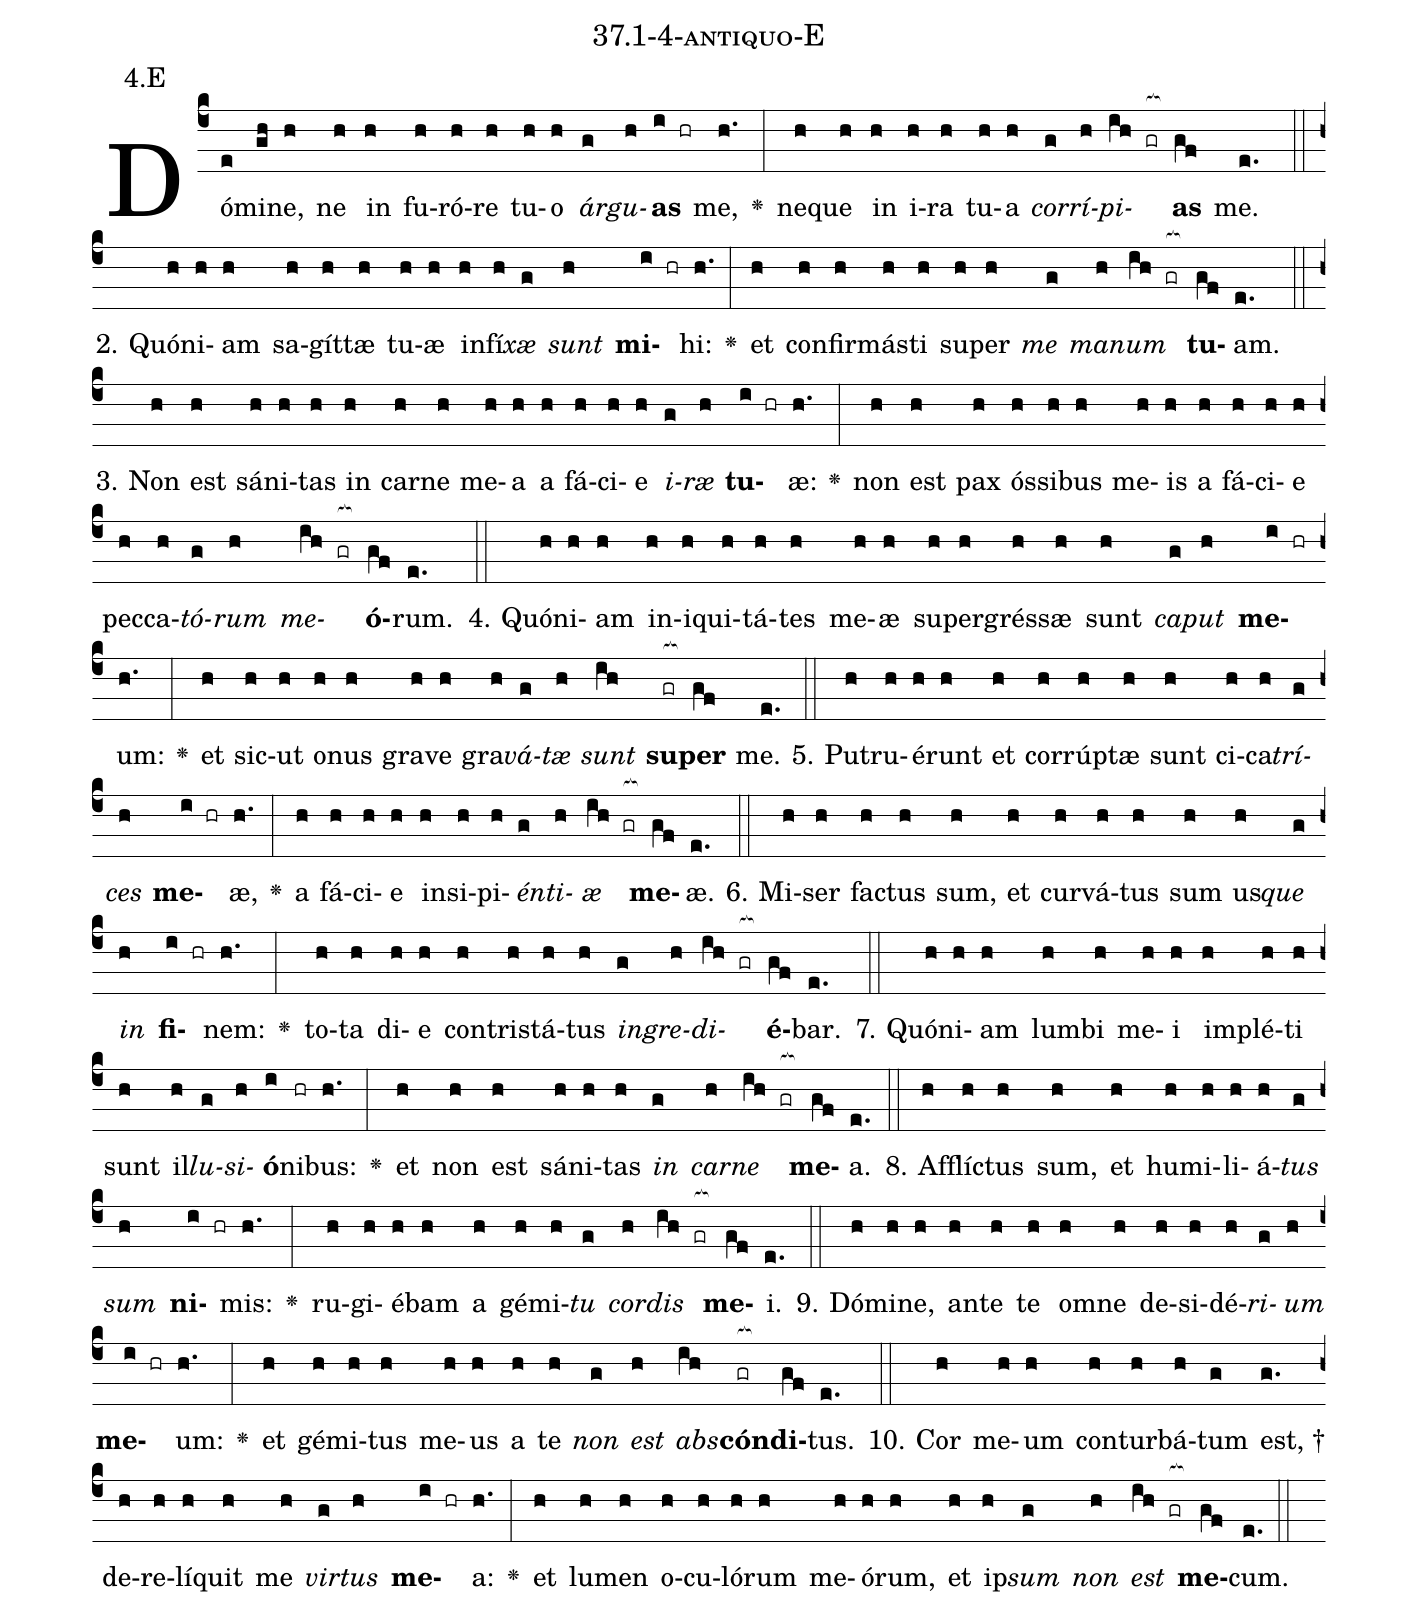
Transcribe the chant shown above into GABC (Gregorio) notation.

name: 37.1-4-antiquo-E;
annotation: 4.E;
%%
(c4)Dó(e)mi(gh)ne,(h) ne(h) in(h) fu(h)ró(h)re(h) tu(h)o(h) <i>ár</i>(g)<i>gu</i>(h)<b>as</b>(i hr) me,(h.) <v>\greheightstar</v>(:) ne(h)que(h) in(h) i(h)ra(h) tu(h)a(h) <i>cor</i>(g)<i>rí</i>(h)<i>pi</i>(ih gr[ocb:1{])<b>as</b>(gf[ocb:0}]) me.(e.) (::)
2. Quón(h)i(h)am(h) sa(h)gít(h)tæ(h) tu(h)æ(h) in(h)fí(h)<i>xæ</i>(g) <i>sunt</i>(h) <b>mi</b>(i hr)hi:(h.) <v>\greheightstar</v>(:) et(h) con(h)fir(h)más(h)ti(h) su(h)per(h) <i>me</i>(g) <i>ma</i>(h)<i>num</i>(ih gr[ocb:1{]) <b>tu</b>(gf[ocb:0}])am.(e.) (::)
3. Non(h) est(h) sá(h)ni(h)tas(h) in(h) car(h)ne(h) me(h)a(h) a(h) fá(h)ci(h)e(h) <i>i</i>(g)<i>ræ</i>(h) <b>tu</b>(i hr)æ:(h.) <v>\greheightstar</v>(:) non(h) est(h) pax(h) ós(h)si(h)bus(h) me(h)is(h) a(h) fá(h)ci(h)e(h) pec(h)ca(h)<i>tó</i>(g)<i>rum</i>(h) <i>me</i>(ih gr[ocb:1{])<b>ó</b>(gf[ocb:0}])rum.(e.) (::)
4. Quón(h)i(h)am(h) in(h)i(h)qui(h)tá(h)tes(h) me(h)æ(h) su(h)per(h)grés(h)sæ(h) sunt(h) <i>ca</i>(g)<i>put</i>(h) <b>me</b>(i hr)um:(h.) <v>\greheightstar</v>(:) et(h) sic(h)ut(h) o(h)nus(h) gra(h)ve(h) gra(h)<i>vá</i>(g)<i>tæ</i>(h) <i>sunt</i>(ih) <b>su</b>(gr[ocb:1{])<b>per</b>(gf[ocb:0}]) me.(e.) (::)
5. Pu(h)tru(h)é(h)runt(h) et(h) cor(h)rúp(h)tæ(h) sunt(h) ci(h)ca(h)<i>trí</i>(g)<i>ces</i>(h) <b>me</b>(i hr)æ,(h.) <v>\greheightstar</v>(:) a(h) fá(h)ci(h)e(h) in(h)si(h)pi(h)<i>én</i>(g)<i>ti</i>(h)<i>æ</i>(ih gr[ocb:1{]) <b>me</b>(gf[ocb:0}])æ.(e.) (::)
6. Mi(h)ser(h) fac(h)tus(h) sum,(h) et(h) cur(h)vá(h)tus(h) sum(h) us(h)<i>que</i>(g) <i>in</i>(h) <b>fi</b>(i hr)nem:(h.) <v>\greheightstar</v>(:) to(h)ta(h) di(h)e(h) con(h)tris(h)tá(h)tus(h) <i>in</i>(g)<i>gre</i>(h)<i>di</i>(ih gr[ocb:1{])<b>é</b>(gf[ocb:0}])bar.(e.) (::)
7. Quón(h)i(h)am(h) lum(h)bi(h) me(h)i(h) im(h)plé(h)ti(h) sunt(h) il(h)<i>lu</i>(g)<i>si</i>(h)<b>ó</b>(i)ni(hr)bus:(h.) <v>\greheightstar</v>(:) et(h) non(h) est(h) sá(h)ni(h)tas(h) <i>in</i>(g) <i>car</i>(h)<i>ne</i>(ih gr[ocb:1{]) <b>me</b>(gf[ocb:0}])a.(e.) (::)
8. Af(h)flíc(h)tus(h) sum,(h) et(h) hu(h)mi(h)li(h)á(h)<i>tus</i>(g) <i>sum</i>(h) <b>ni</b>(i hr)mis:(h.) <v>\greheightstar</v>(:) ru(h)gi(h)é(h)bam(h) a(h) gé(h)mi(h)<i>tu</i>(g) <i>cor</i>(h)<i>dis</i>(ih gr[ocb:1{]) <b>me</b>(gf[ocb:0}])i.(e.) (::)
9. Dó(h)mi(h)ne,(h) an(h)te(h) te(h) om(h)ne(h) de(h)si(h)dé(h)<i>ri</i>(g)<i>um</i>(h) <b>me</b>(i hr)um:(h.) <v>\greheightstar</v>(:) et(h) gé(h)mi(h)tus(h) me(h)us(h) a(h) te(h) <i>non</i>(g) <i>est</i>(h) <i>abs</i>(ih)<b>cón</b>(gr[ocb:1{])<b>di</b>(gf[ocb:0}])tus.(e.) (::)
10. Cor(h) me(h)um(h) con(h)tur(h)bá(h)tum(g) est, †(g.) de(h)re(h)lí(h)quit(h) me(h) <i>vir</i>(g)<i>tus</i>(h) <b>me</b>(i hr)a:(h.) <v>\greheightstar</v>(:) et(h) lu(h)men(h) o(h)cu(h)ló(h)rum(h) me(h)ó(h)rum,(h) et(h) ip(h)<i>sum</i>(g) <i>non</i>(h) <i>est</i>(ih gr[ocb:1{]) <b>me</b>(gf[ocb:0}])cum.(e.) (::)
